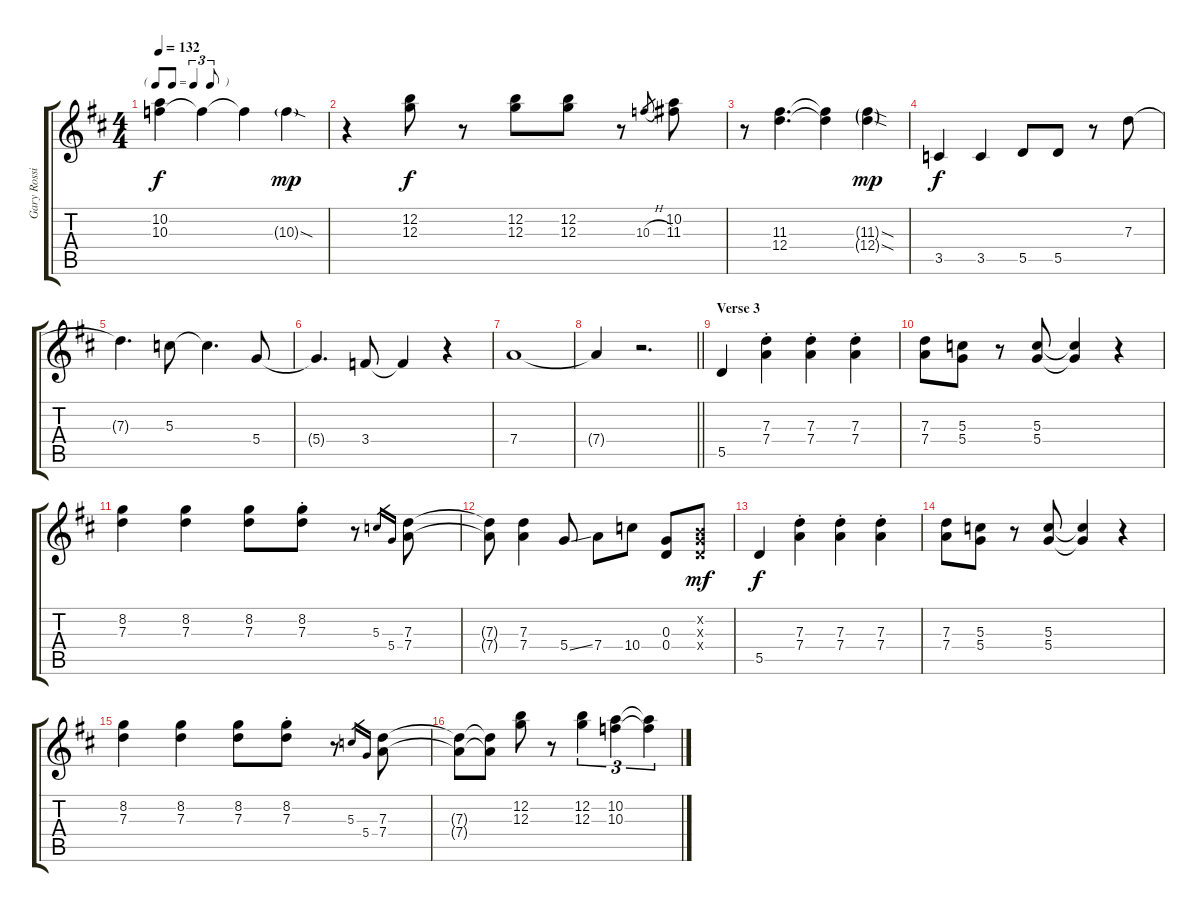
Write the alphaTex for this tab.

\track ("Gary Rossington - Lead Guitar" "Gary Rossi") {instrument overdrivenguitar}
\staff {score tabs}
\tuning (E4 B3 G3 D3 A2 E2) {hide}
\ts (4 4)
\tf triplet8th
\tempo 132
\clef g2
\ks d
(10.2{t} 10.3{t}).4{dy f} 10.3{t}.4 10.3{t}.4 10.3{sod g}.4{dy mp} |
r.4 (12.2 12.3).8{dy f} r.8 (12.2 12.3).8 (12.2 12.3).8 r.8 10.3{h}.8{gr} (10.2 11.3).8 |
r.8 (11.3 12.4).4{d} (11.3{t} 12.4{t}).4 (11.3{sod g} 12.4{sod g}).4{dy mp} |
3.5.4{dy f} 3.5.4 5.5.8 5.5.8 r.8 7.3.8 |
7.3{t}.4{d} 5.3.8 5.3{t}.4{d} 5.4.8 |
5.4{t}.4{d} 3.4.8 3.4{t}.4 r.4 |
7.4.1 |
\barLineRight lightlight
7.4{t}.4 r.2{d} |
\section ("" "Verse 3")
5.5.4 (7.3{st} 7.4{st}).4 (7.3{st} 7.4{st}).4 (7.3{st} 7.4{st}).4 |
(7.3 7.4).8 (5.3 5.4).8 r.8 (5.3 5.4).8 (5.3{t} 5.4{t}).4 r.4 |
(8.2 7.3).4 (8.2 7.3).4 (8.2 7.3).8 (8.2{st} 7.3{st}).8 r.8 5.3.16{gr} 5.4.16{gr} (7.3 7.4).8 |
(7.3{t} 7.4{t}).8 (7.3 7.4).4 5.4{ss}.8 7.4.8 10.4.8 (0.3 0.4).8 (0.2{x} 0.3{x} 0.4{x}).8{dy mf} |
5.5.4{dy f} (7.3{st} 7.4{st}).4 (7.3{st} 7.4{st}).4 (7.3{st} 7.4{st}).4 |
(7.3 7.4).8 (5.3 5.4).8 r.8 (5.3 5.4).8 (5.3{t} 5.4{t}).4 r.4 |
(8.2 7.3).4 (8.2 7.3).4 (8.2 7.3).8 (8.2{st} 7.3{st}).8 r.8 5.3.16{gr} 5.4.16{gr} (7.3 7.4).8 |
(7.3{t} 7.4{t}).8 (7.3{t} 7.4{t}).8 (12.2 12.3).8 r.8 (12.2 12.3).4{tu (3 2)} (10.2 10.3).4{tu (3 2)} (10.2{t} 10.3{t}).4{tu (3 2)}
